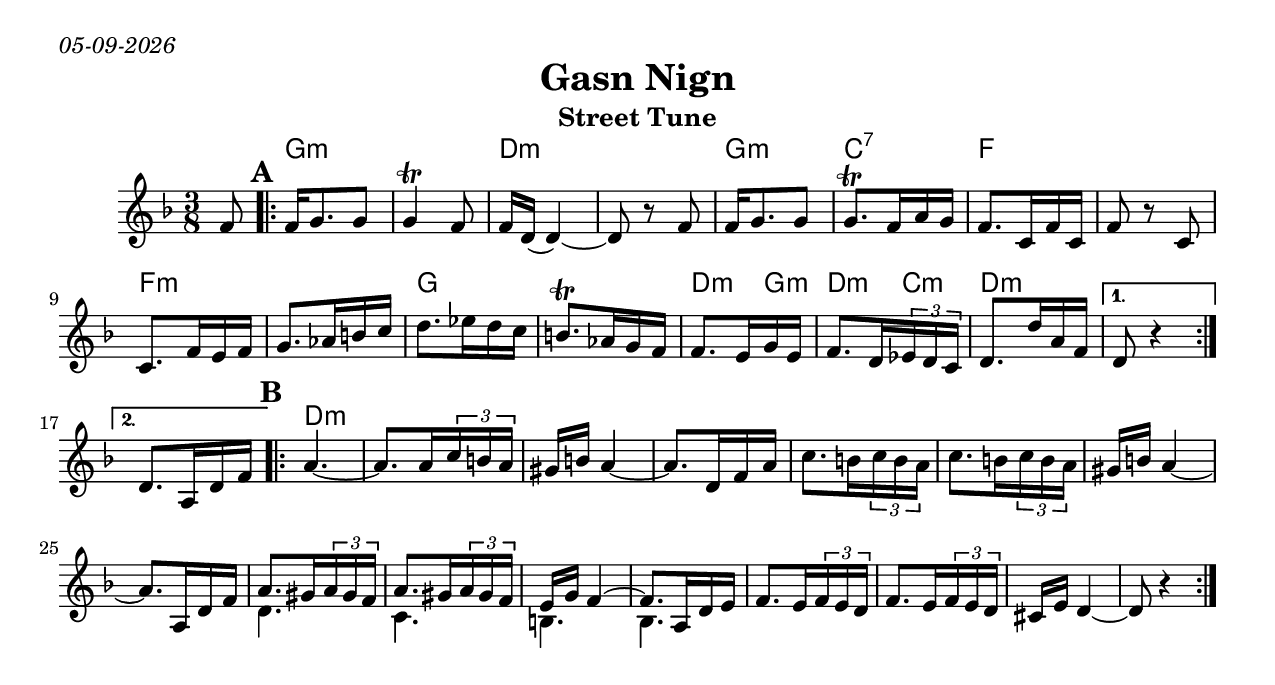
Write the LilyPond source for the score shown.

\version "2.18.0"
\include "english.ly"
\paper{
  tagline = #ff
  print-all-headers = ##t
  #(set-paper-size "letter")
}
date = #(strftime "%d-%m-%Y" (localtime (current-time)))

\markup{ \italic{ \date }  }

%\markup{ Got something to say? }

global = {
  \clef treble
  \key d \minor
  \time 3/8
  \set Score.markFormatter = #format-mark-box-alphabet
}

%#################################### Melody ########################
%melody =  \transpose c d \relative c' {  %transpose for clarinet
melody = \relative c' {
  \global
  \partial 8 f8  %lead in notes

  \repeat volta 2{
    \mark \default
    f16 g8. g8|
    g4 \trill f8
    f16 d(d4)~
    d8 r f

    f16 g8. g8
    g8. \trill f16 a g
    f8. c16 f c|
    f8 r c

    c8.f16 e f
    g8. af16 b c
    d8. ef16 d c
    b8. \trill af16 g f|

    f8. e16 g e|

    %f8. e16 g e
    f8. d16 \tuplet 3/2{ef d c}
    d8. d'16 a f|

  }

  \alternative {
    {d8 r4 }
    {d8. a16 d f}

  }

  \repeat volta 2{
    \mark \default
    a4.~
    a8. a 16 \tuplet 3/2{c b a}
    gs16 b a4~
    a8. d,16 f a

    c8. b16 \tuplet 3/2{c b a}
    c8. b16 \tuplet 3/2{c b a}
    gs16 b a4~
    a8. a,16 d f

    <<
      {
    a8. gs16 \tuplet 3/2{a gs f}
    a8. gs16 \tuplet 3/2{a gs f}
    e16 g f4~
    f8.a,16 d e|
      }
    \\
    {d4. c4. b4. bf4.}
    >>

    f'8. e16 \tuplet 3/2{f e d}|
    f8. e16 \tuplet 3/2{f e d}|
    cs16 e d4~
    d8 r4

  }

}
%################################# Lyrics #####################
%\addlyrics{ \set stanza = #"1. " }
%################################# Chords #######################
harmonies = \chordmode {
  s8
  g8*6:m
  d8*6:m
  g8*3:m
  c8*3:7
  f8*6
  f8*6:m
  g8*6
  d8*2:m g8:m
  d8*2:m c8:m
  d8*9:m
  %b
   d8*3:m
  %{ old b chords
  d8*12:m
  c8*6:m
  d8*12:m
  g8*3:m
  d8*3:m
  f8*6:m
  d8*6:m
    %}
}

\score {
  <<
    \new ChordNames {
      \set chordChanges = ##f
      \harmonies
    }
    \new Staff   \melody
   % \new Staff \transpose c c'\melody
  >>
  \header{
    title= "Gasn Nign"
    subtitle="Street Tune"
    composer= ""
    instrument =""
    arranger= ""
  }
  \layout{indent = 1.0\cm}
  \midi {
    \tempo 4 = 120

    % \midi { }
  }
}
%{
% more verses:
\markup{}
\markup {
  \fill-line {
    \hspace #0.1 % distance from left margin
    \column {
      \line { "1."
	\column {
	  ""
	}
      }
      \hspace #0.2 % vertical distance between verses
      \line { "2."
	\column {
	 ""
	}
      }
    }
    \hspace #0.1  % horiz. distance between columns
    \column {
      \line { "3."
	\column {
	  ""
	}
      }
      \hspace #0.2 % distance between verses
      \line { "4."
	\column {
	 ""
	}
      }
    }
    \hspace #0.1 % distance to right margin
  }
}

%}
